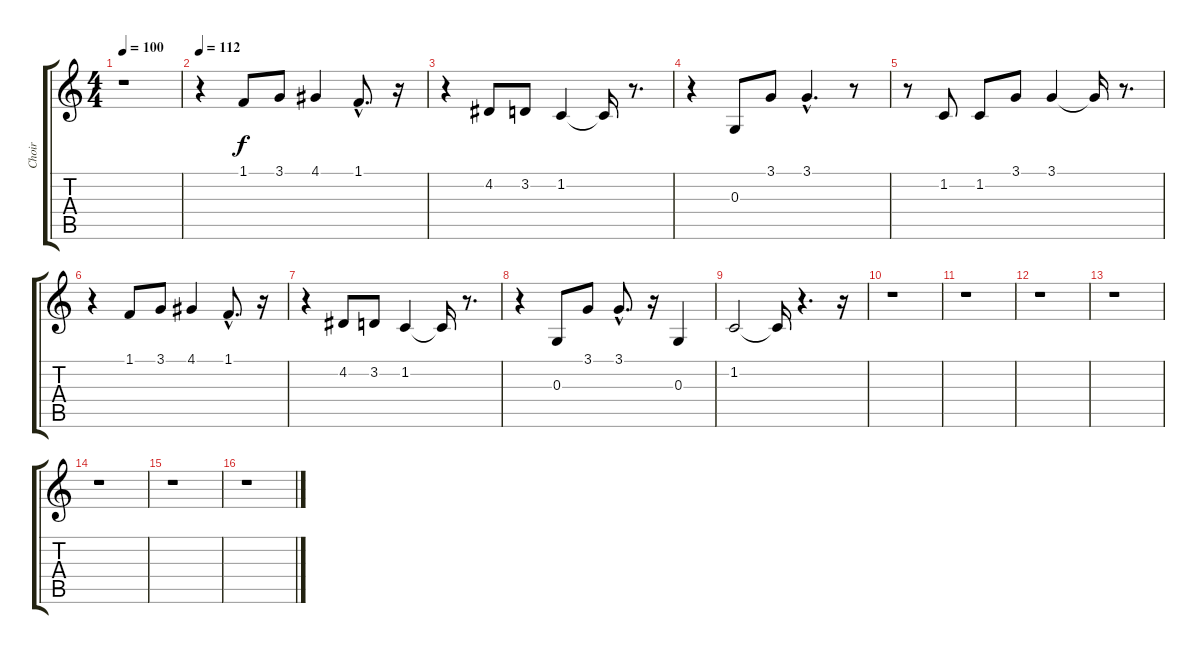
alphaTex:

\track ("Choir" "Choir") {instrument synthvoice}
\staff {score tabs}
\tuning (E4 B3 G3 D3 A2 E2) {hide}
\ts (4 4)
\tempo 100
\clef g2
\ks c
r.1{dy f instrument synthvoice} |
\tempo 112
r.4 1.1.8 3.1.8 4.1.4 1.1{hac}.8{d} r.16 |
r.4 4.2.8 3.2.8 1.2.4 1.2{t}.16 r.8{d} |
r.4 0.3.8 3.1.8 3.1{hac}.4{d} r.8 |
r.8 1.2.8 1.2.8 3.1.8 3.1.4 3.1{t}.16 r.8{d} |
r.4 1.1.8 3.1.8 4.1.4 1.1{hac}.8{d} r.16 |
r.4 4.2.8 3.2.8 1.2.4 1.2{t}.16 r.8{d} |
r.4 0.3.8 3.1.8 3.1{hac}.8{d} r.16 0.3.4 |
1.2.2 1.2{t}.16 r.4{d} r.16 |
r.1 |
r.1 |
r.1 |
r.1 |
r.1 |
r.1 |
r.1
